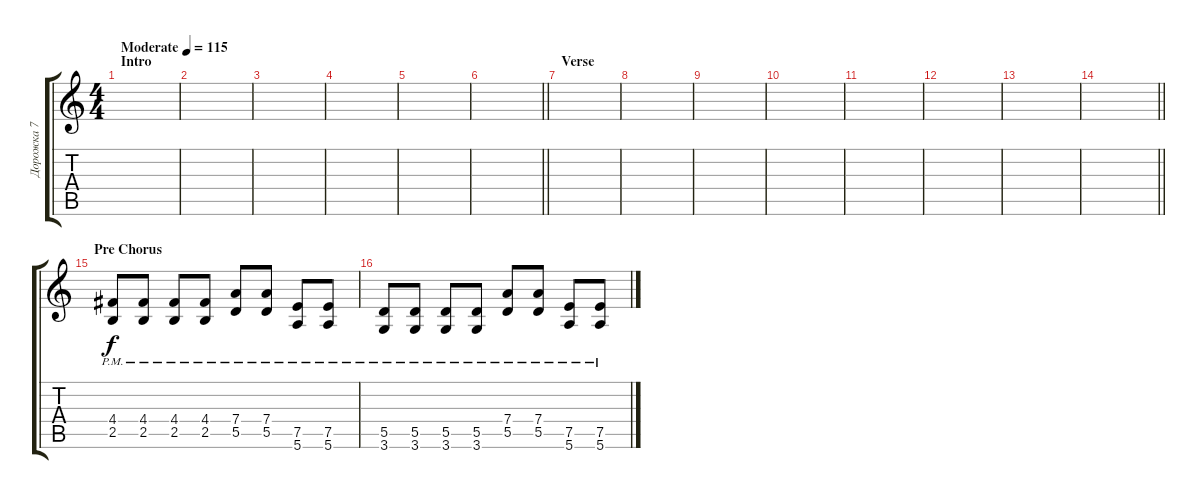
\track ("Дорожка 7" "Дорожка 7") {instrument distortionguitar}
\staff {score tabs}
\tuning (E4 B3 G3 D3 A2 E2) {hide}
\ts (4 4)
\section ("" "Intro")
\tempo (115 "Moderate")
\clef g2
\ks c
|
|
|
|
|
\barLineRight lightlight
|
\section ("" "Verse")
|
|
|
|
|
|
|
\barLineRight lightlight
|
\section ("" "Pre Chorus")
(4.4{pm} 2.5{pm}).8 (4.4{pm} 2.5{pm}).8 (4.4{pm} 2.5{pm}).8 (4.4{pm} 2.5{pm}).8 (7.4{pm} 5.5{pm}).8 (7.4{pm} 5.5{pm}).8 (7.5{pm} 5.6{pm}).8 (7.5{pm} 5.6{pm}).8 |
(5.5{pm} 3.6{pm}).8 (5.5{pm} 3.6{pm}).8 (5.5{pm} 3.6{pm}).8 (5.5{pm} 3.6{pm}).8 (7.4{pm} 5.5{pm}).8 (7.4{pm} 5.5{pm}).8 (7.5{pm} 5.6{pm}).8 (7.5{pm} 5.6{pm}).8
